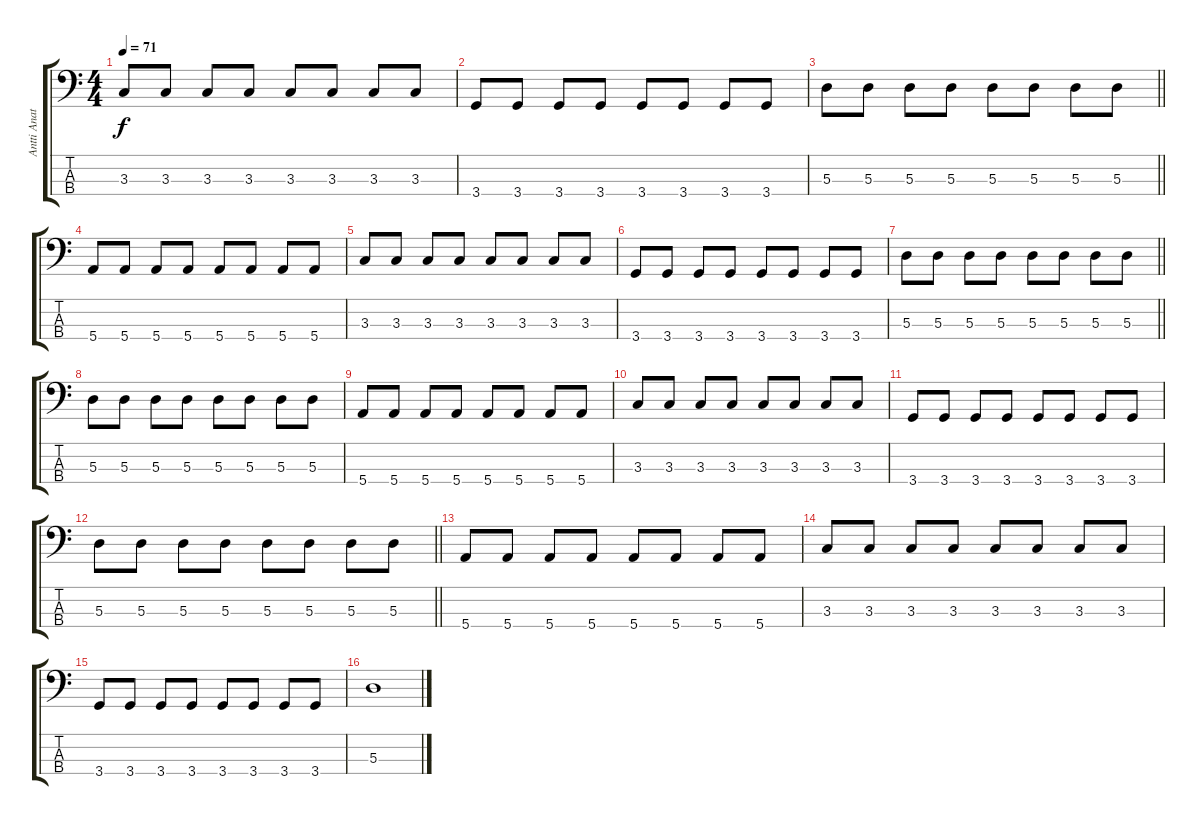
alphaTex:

\track ("Antti Anatomy" "Antti Anat") {instrument electricbassfinger}
\staff {score tabs}
\tuning (G2 D2 A1 E1) {hide}
\ts (4 4)
\tempo 71
\clef f4
\ks c
3.3.8{dy f} 3.3.8 3.3.8 3.3.8 3.3.8 3.3.8 3.3.8 3.3.8 |
3.4.8 3.4.8 3.4.8 3.4.8 3.4.8 3.4.8 3.4.8 3.4.8 |
\barLineRight lightlight
5.3.8 5.3.8 5.3.8 5.3.8 5.3.8 5.3.8 5.3.8 5.3.8 |
5.4.8 5.4.8 5.4.8 5.4.8 5.4.8 5.4.8 5.4.8 5.4.8 |
3.3.8 3.3.8 3.3.8 3.3.8 3.3.8 3.3.8 3.3.8 3.3.8 |
3.4.8 3.4.8 3.4.8 3.4.8 3.4.8 3.4.8 3.4.8 3.4.8 |
\barLineRight lightlight
5.3.8 5.3.8 5.3.8 5.3.8 5.3.8 5.3.8 5.3.8 5.3.8 |
5.3.8 5.3.8 5.3.8 5.3.8 5.3.8 5.3.8 5.3.8 5.3.8 |
5.4.8 5.4.8 5.4.8 5.4.8 5.4.8 5.4.8 5.4.8 5.4.8 |
3.3.8 3.3.8 3.3.8 3.3.8 3.3.8 3.3.8 3.3.8 3.3.8 |
3.4.8 3.4.8 3.4.8 3.4.8 3.4.8 3.4.8 3.4.8 3.4.8 |
\barLineRight lightlight
5.3.8 5.3.8 5.3.8 5.3.8 5.3.8 5.3.8 5.3.8 5.3.8 |
5.4.8 5.4.8 5.4.8 5.4.8 5.4.8 5.4.8 5.4.8 5.4.8 |
3.3.8 3.3.8 3.3.8 3.3.8 3.3.8 3.3.8 3.3.8 3.3.8 |
3.4.8 3.4.8 3.4.8 3.4.8 3.4.8 3.4.8 3.4.8 3.4.8 |
5.3.1
